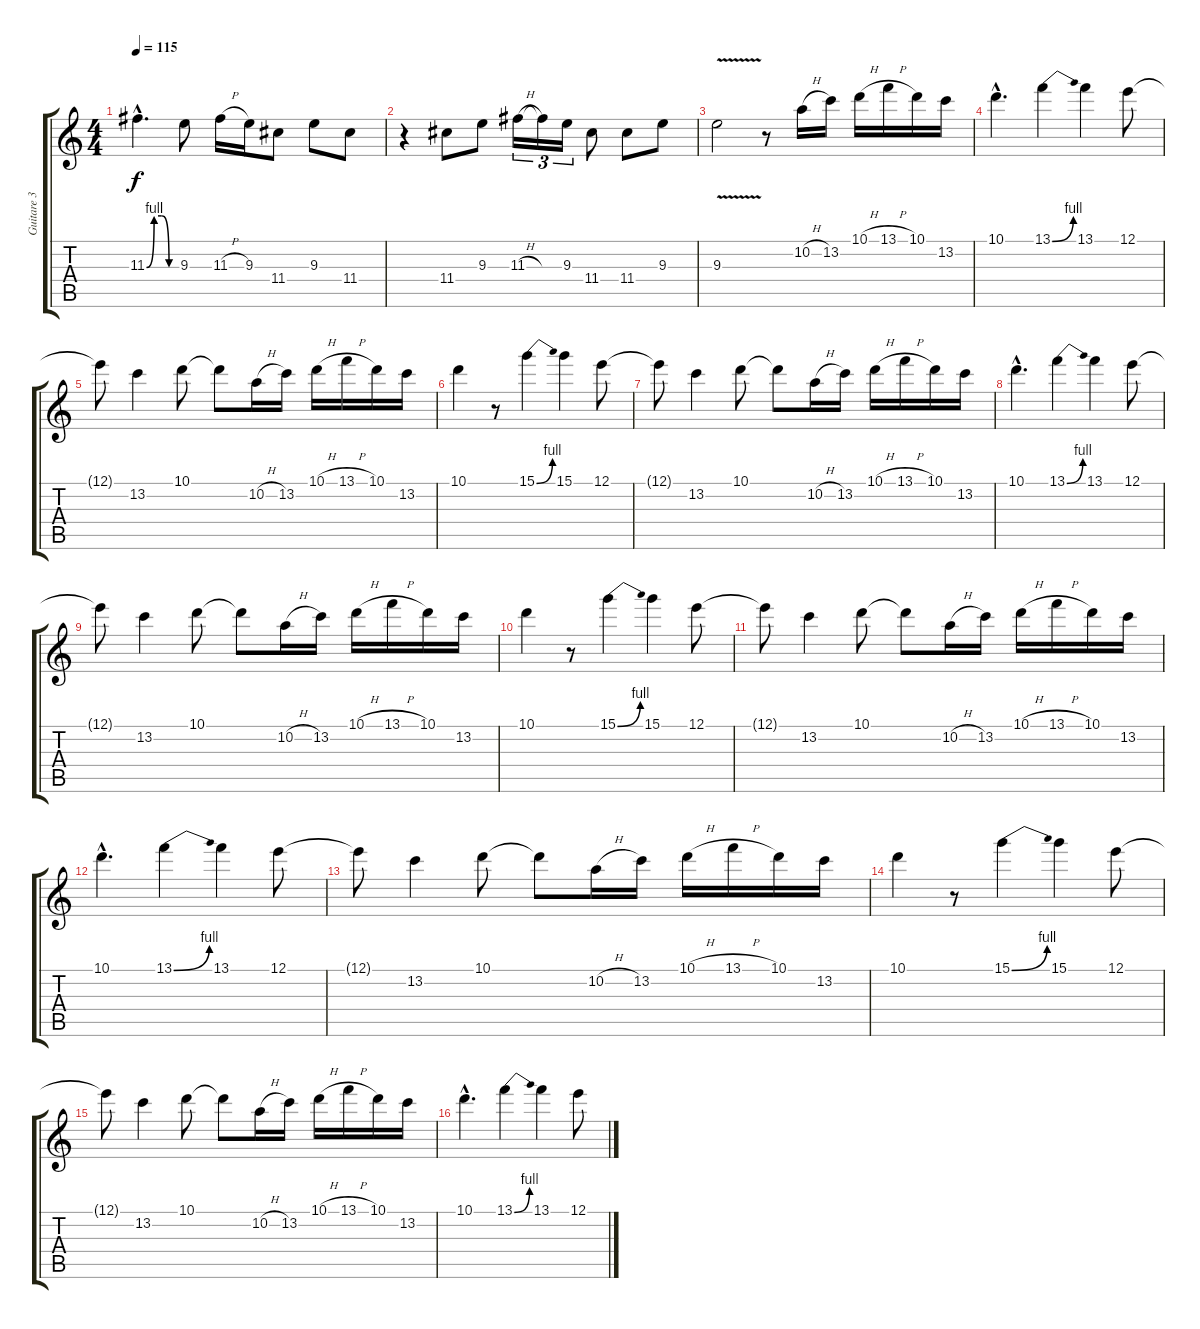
\track ("Guitare 3" "Guitare 3") {instrument distortionguitar}
\staff {score tabs}
\tuning (E4 B3 G3 D3 A2 E2) {hide}
\ts (4 4)
\tempo 115
\clef g2
\ks c
11.3{be (custom 0 0 15 4 30 4 45 0 60 0) hac}.4{d dy f} 9.3.8 11.3{h}.16 9.3.16 11.4.8 9.3.8 11.4.8 |
r.4 11.4.8 9.3.8 11.3{h}.16{tu (3 2)} 11.3{t}.16{tu (3 2)} 9.3.16{tu (3 2)} 11.4.8 11.4.8 9.3.8 |
9.3{v}.2 r.8 10.2{h}.16 13.2.16 10.1{h}.16 13.1{h}.16 10.1.16 13.2.16 |
10.1{hac}.4{d} 13.1{be (bend 0 0 60 4)}.4 13.1.4 12.1.8 |
12.1{t}.8 13.2.4 10.1.8 10.1{t}.8 10.2{h}.16 13.2.16 10.1{h}.16 13.1{h}.16 10.1.16 13.2.16 |
10.1.4 r.8 15.1{be (bend 0 0 60 4)}.4 15.1.4 12.1.8 |
12.1{t}.8 13.2.4 10.1.8 10.1{t}.8 10.2{h}.16 13.2.16 10.1{h}.16 13.1{h}.16 10.1.16 13.2.16 |
10.1{hac}.4{d} 13.1{be (bend 0 0 60 4)}.4 13.1.4 12.1.8 |
12.1{t}.8 13.2.4 10.1.8 10.1{t}.8 10.2{h}.16 13.2.16 10.1{h}.16 13.1{h}.16 10.1.16 13.2.16 |
10.1.4 r.8 15.1{be (bend 0 0 60 4)}.4 15.1.4 12.1.8 |
12.1{t}.8 13.2.4 10.1.8 10.1{t}.8 10.2{h}.16 13.2.16 10.1{h}.16 13.1{h}.16 10.1.16 13.2.16 |
10.1{hac}.4{d} 13.1{be (bend 0 0 60 4)}.4 13.1.4 12.1.8 |
12.1{t}.8 13.2.4 10.1.8 10.1{t}.8 10.2{h}.16 13.2.16 10.1{h}.16 13.1{h}.16 10.1.16 13.2.16 |
10.1.4 r.8 15.1{be (bend 0 0 60 4)}.4 15.1.4 12.1.8 |
12.1{t}.8 13.2.4 10.1.8 10.1{t}.8 10.2{h}.16 13.2.16 10.1{h}.16 13.1{h}.16 10.1.16 13.2.16 |
10.1{hac}.4{d} 13.1{be (bend 0 0 60 4)}.4 13.1.4 12.1.8
